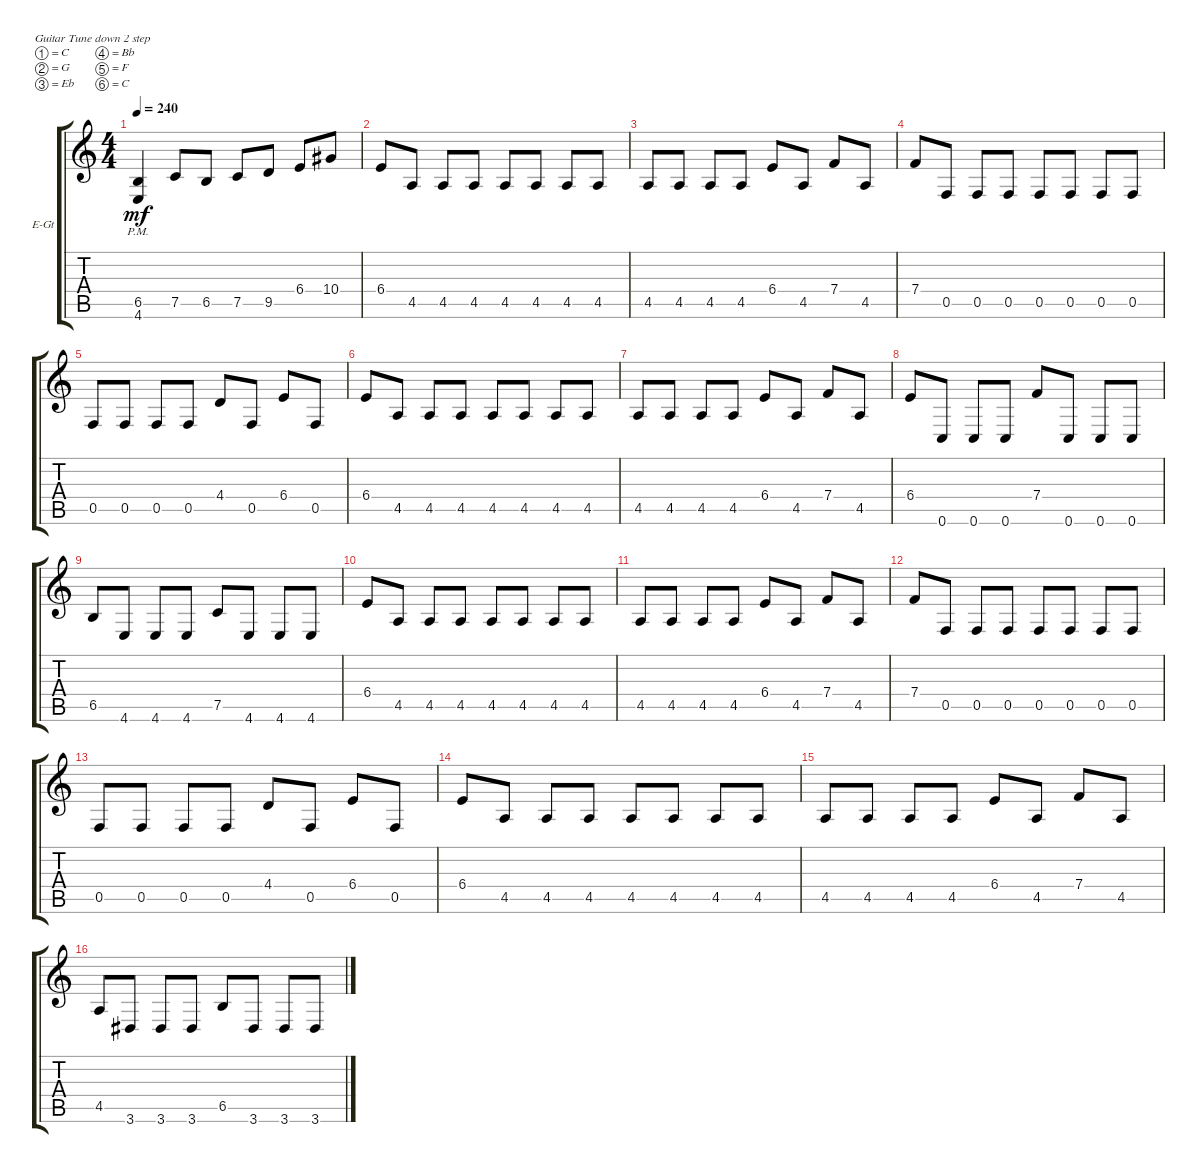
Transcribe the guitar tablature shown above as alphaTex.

\defaultSystemsLayout 4
\bracketExtendMode groupsimilarinstruments
\firstSystemTrackNameOrientation horizontal
\otherSystemsTrackNameOrientation horizontal
\track ("Knight Rhythm" "E-Gt") {instrument overdrivenguitar}
\staff {score tabs}
\tuning (C4 G3 Eb3 Bb2 F2 C2)
\ts (4 4)
\tempo 240
\clef g2
\ks aminor
(4.6{pm} 6.5{pm}).4{dy mf} 7.5.8 6.5.8 7.5.8 9.5.8 6.4.8 10.4.8 |
6.4.8 4.5.8 4.5.8 4.5.8 4.5.8 4.5.8 4.5.8 4.5.8 |
4.5.8 4.5.8 4.5.8 4.5.8 6.4.8 4.5.8 7.4.8 4.5.8 |
7.4.8 0.5.8 0.5.8 0.5.8 0.5.8 0.5.8 0.5.8 0.5.8 |
0.5.8 0.5.8 0.5.8 0.5.8 4.4.8 0.5.8 6.4.8 0.5.8 |
6.4.8 4.5.8 4.5.8 4.5.8 4.5.8 4.5.8 4.5.8 4.5.8 |
4.5.8 4.5.8 4.5.8 4.5.8 6.4.8 4.5.8 7.4.8 4.5.8 |
6.4.8 0.6.8 0.6.8 0.6.8 7.4.8 0.6.8 0.6.8 0.6.8 |
6.5.8 4.6.8 4.6.8 4.6.8 7.5.8 4.6.8 4.6.8 4.6.8 |
6.4.8 4.5.8 4.5.8 4.5.8 4.5.8 4.5.8 4.5.8 4.5.8 |
4.5.8 4.5.8 4.5.8 4.5.8 6.4.8 4.5.8 7.4.8 4.5.8 |
7.4.8 0.5.8 0.5.8 0.5.8 0.5.8 0.5.8 0.5.8 0.5.8 |
0.5.8 0.5.8 0.5.8 0.5.8 4.4.8 0.5.8 6.4.8 0.5.8 |
6.4.8 4.5.8 4.5.8 4.5.8 4.5.8 4.5.8 4.5.8 4.5.8 |
4.5.8 4.5.8 4.5.8 4.5.8 6.4.8 4.5.8 7.4.8 4.5.8 |
4.5.8 3.6.8 3.6.8 3.6.8 6.5.8 3.6.8 3.6.8 3.6.8
